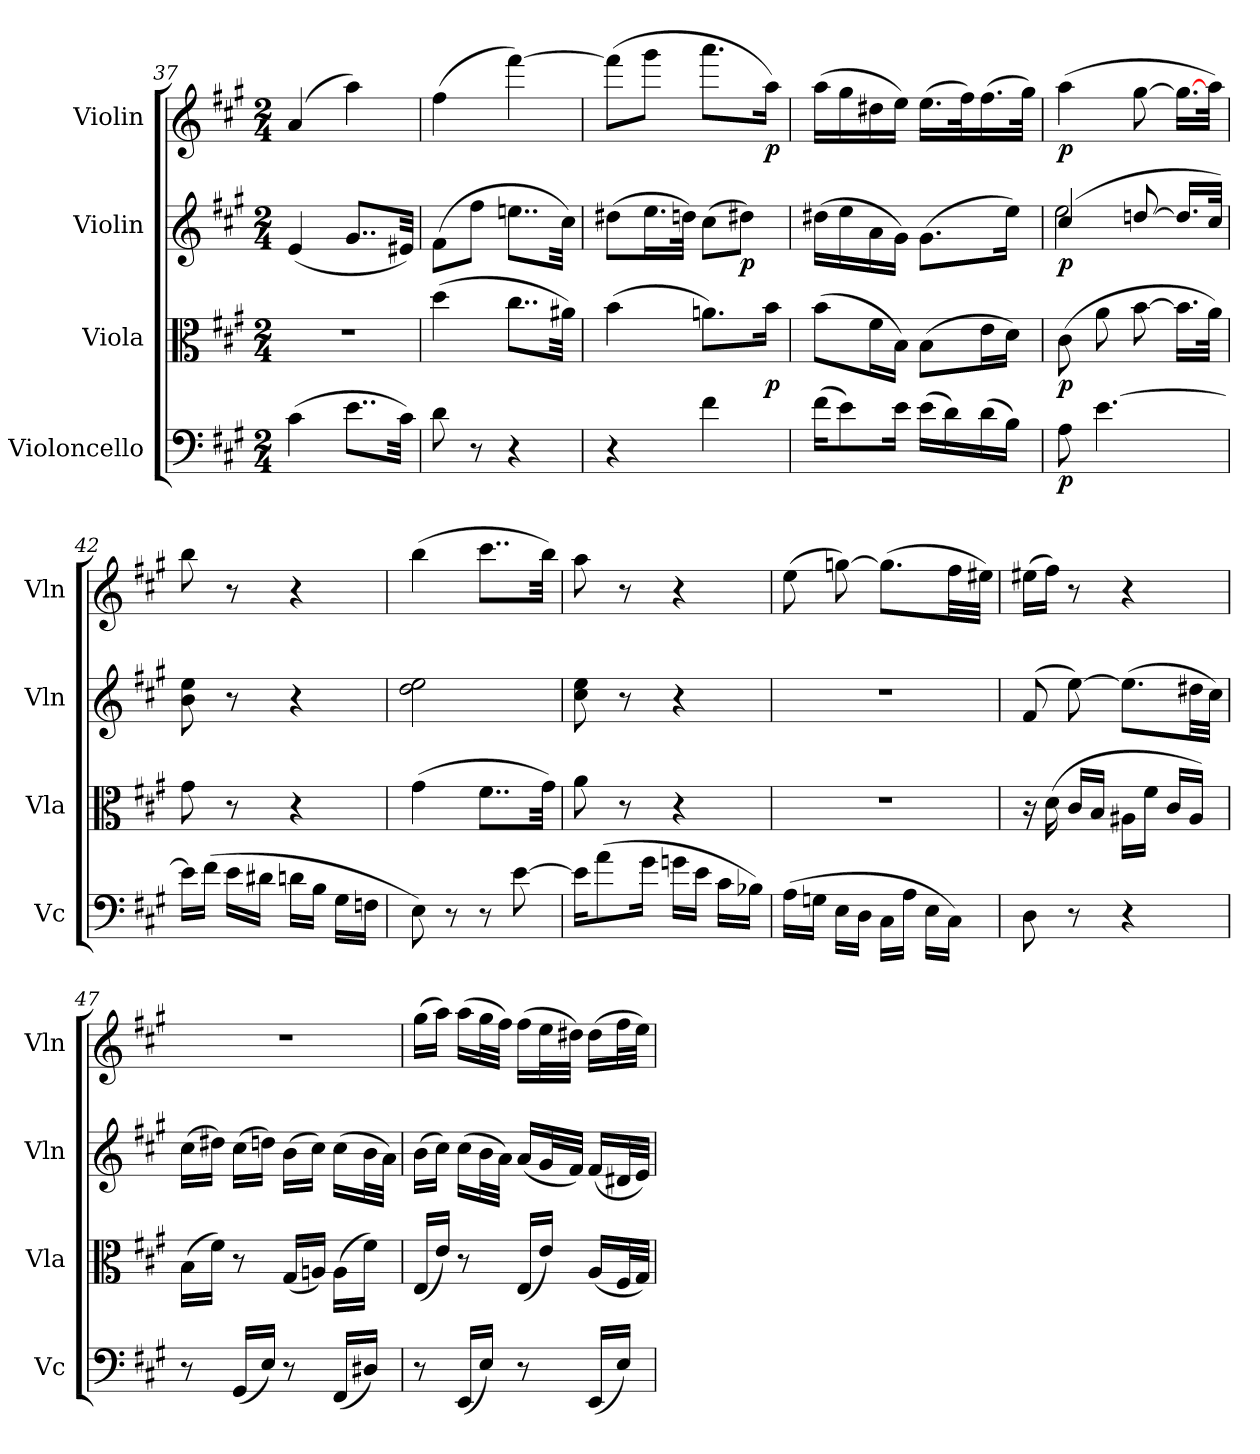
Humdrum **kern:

**kern	**dynam	**kern	**dynam	**kern	**dynam	**kern	**dynam
*part4	*part4	*part3	*part3	*part2	*part2	*part1	*part1
*staff4	*staff4	*staff3	*staff3	*staff2	*staff2	*staff1	*staff1
*I"Violoncello	*	*I"Viola	*	*I"Violin	*	*I"Violin	*
*I'Vc	*	*I'Vla	*	*I'Vln	*	*I'Vln	*
*clefF4	*	*clefC3	*	*clefG2	*	*clefG2	*
*k[f#c#g#]	*	*k[f#c#g#]	*	*k[f#c#g#]	*	*k[f#c#g#]	*
*A:	*	*A:	*	*A:	*	*A:	*
*M2/4	*	*M2/4	*	*M2/4	*	*M2/4	*
=37	=37	=37	=37	=37	=37	=37	=37
(4c#\	.	2r	.	(4e/	.	(4a/	.
8..e\L	.	.	.	8..g#/L	.	4aa\)	.
32c#\Jkk)	.	.	.	32e#X/Jkk)	.	.	.
=38	=38	=38	=38	=38	=38	=38	=38
8d\	.	(4dd\	.	(8f#\L	.	(4ff#\	.
8r	.	.	.	8ff#\J	.	.	.
4r	.	8..cc#\L	.	8..een\L	.	[4fff#\)	.
.	.	32a#X\Jkk)	.	32cc#\Jkk)	.	.	.
=39	=39	=39	=39	=39	=39	=39	=39
4r	.	(4b\	.	(8dd#X\L	.	(8fff#\L]	.
.	.	.	.	16.ee\L	.	8ggg#\J	.
.	.	.	.	32ddn\JJk)	.	.	.
4f#\	.	8.an\L)	.	(8cc#\L	.	8.aaa\L	.
.	.	.	.	8dd#X\J)	p	.	.
.	.	16b\Jk	p	.	.	16aa\Jk)	p
=40	=40	=40	=40	=40	=40	=40	=40
(16f#\KL	.	(8b\L	.	(16dd#X\LL	.	(16aa\LL	.
8e\)	.	.	.	16ee\	.	16gg#\	.
.	.	16f#\L	.	16a\	.	16dd#X\	.
16e\Jk	.	16B\JJ)	.	16g#\JJ)	.	16ee\JJ)	.
(16e\LL	.	(8B\L	.	(8.g#\L	.	(16.ee\LL	.
16d\)	.	.	.	.	.	.	.
.	.	.	.	.	.	32ff#\K)	.
(16d\	.	16e\L	.	.	.	(16.ff#\	.
16B\JJ)	.	16d\JJ)	.	16ee\Jk)	.	.	.
.	.	.	.	.	.	32gg#\JJk)	.
=41	=41	=41	=41	=41	=41	=41	=41
*	*	*	*	*^	*	*	*
8A\	p	(8c#\	p	(4cc#/	2ee\	p	(4aa\	p
[4.e\	.	8a\	.	.	.	.	.	.
.	.	[8b\	.	[8ddn/	.	.	[8gg#\	.
.	.	16.b\LL]	.	16.ddn/LL]	.	.	16.gg#\LL_	.
.	.	32a\JJk)	.	32cc#/JJk)	.	.	32aa\JJk)	.
*	*	*	*	*v	*v	*	*	*
=42	=42	=42	=42	=42	=42	=42	=42
16e\LL]	.	8g#\	.	8b\ 8ee\	.	8bb\	.
(16f#\JJ	.	.	.	.	.	.	.
16e\LL	.	8r	.	8r	.	8r	.
16d#X\JJ	.	.	.	.	.	.	.
16dn\LL	.	4r	.	4r	.	4r	.
16B\JJ	.	.	.	.	.	.	.
16G#\LL	.	.	.	.	.	.	.
16Fn\JJ	.	.	.	.	.	.	.
=43	=43	=43	=43	=43	=43	=43	=43
8E\)	.	(4g#\	.	2dd\ 2ee\	.	(4bb\	.
8r	.	.	.	.	.	.	.
8r	.	8..f#\L	.	.	.	8..ccc#\L	.
[8e\	.	.	.	.	.	.	.
.	.	32g#\Jkk)	.	.	.	32bb\Jkk)	.
=44	=44	=44	=44	=44	=44	=44	=44
16e\KL]	.	8a\	.	8cc#\ 8ee\	.	8aa\	.
(8a\	.	.	.	.	.	.	.
.	.	8r	.	8r	.	8r	.
16g#\Jk	.	.	.	.	.	.	.
16gn\LL	.	4r	.	4r	.	4r	.
16e\JJ	.	.	.	.	.	.	.
16c#\LL	.	.	.	.	.	.	.
16B-X\JJ)	.	.	.	.	.	.	.
=45	=45	=45	=45	=45	=45	=45	=45
(16A\LL	.	2r	.	2r	.	(8ee\	.
16Gn\JJ	.	.	.	.	.	.	.
16E\LL	.	.	.	.	.	[8ggn\)	.
16D\JJ	.	.	.	.	.	.	.
16C#\LL	.	.	.	.	.	(8.gg\L]	.
16A\JJ	.	.	.	.	.	.	.
16E\LL	.	.	.	.	.	.	.
16C#\JJ)	.	.	.	.	.	32ff#\LL	.
.	.	.	.	.	.	32ee#X\JJJ)	.
=46	=46	=46	=46	=46	=46	=46	=46
8D\	.	16r	.	(8f#/	.	(16ee#X\LL	.
.	.	(16d\	.	.	.	16ff#\JJ)	.
8r	.	16c#/LL	.	[8ee\)	.	8r	.
.	.	16B/JJ	.	.	.	.	.
4r	.	16A#X\LL	.	(8.ee\L]	.	4r	.
.	.	16f#\JJ	.	.	.	.	.
.	.	16c#/LL	.	.	.	.	.
.	.	16A#/JJ)	.	32dd#X\LL	.	.	.
.	.	.	.	32cc#\JJJ)	.	.	.
=47	=47	=47	=47	=47	=47	=47	=47
8r	.	(16B\LL	.	(16cc#\LL	.	2r	.
.	.	16f#\JJ)	.	16dd#X\JJ)	.	.	.
(16GG#/LL	.	8r	.	(16cc#\LL	.	.	.
16E/JJ)	.	.	.	16ddn\JJ)	.	.	.
8r	.	(16G#/LL	.	(16b\LL	.	.	.
.	.	16An/JJ)	.	16cc#\JJ)	.	.	.
(16FF#/LL	.	(16A\LL	.	(16cc#\LL	.	.	.
16D#X/JJ)	.	16f#\JJ)	.	32b\L	.	.	.
.	.	.	.	32a\JJJ)	.	.	.
=48	=48	=48	=48	=48	=48	=48	=48
8r	.	(16E/LL	.	(16b\LL	.	(16gg#\LL	.
.	.	16e/JJ)	.	16cc#\JJ)	.	16aa\JJ)	.
(16EE/LL	.	8r	.	(16cc#\LL	.	(16aa\LL	.
16E/JJ)	.	.	.	32b\L	.	32gg#\L	.
.	.	.	.	32a\JJJ)	.	32ff#\JJJ)	.
8r	.	(16E/LL	.	(16a/LL	.	(16ff#\LL	.
.	.	16e/JJ)	.	32g#/L	.	32ee\L	.
.	.	.	.	32f#/JJJ)	.	32dd#X\JJJ)	.
(16EE/LL	.	(16A/LL	.	(16f#/LL	.	(16dd#\LL	.
16E/JJ)	.	32F#/L	.	32d#X/L	.	32ff#\L	.
.	.	32G#/JJJ)	.	32e/JJJ)	.	32ee\JJJ)	.
=	=	=	=	=	=	=	=
*-	*-	*-	*-	*-	*-	*-	*-
